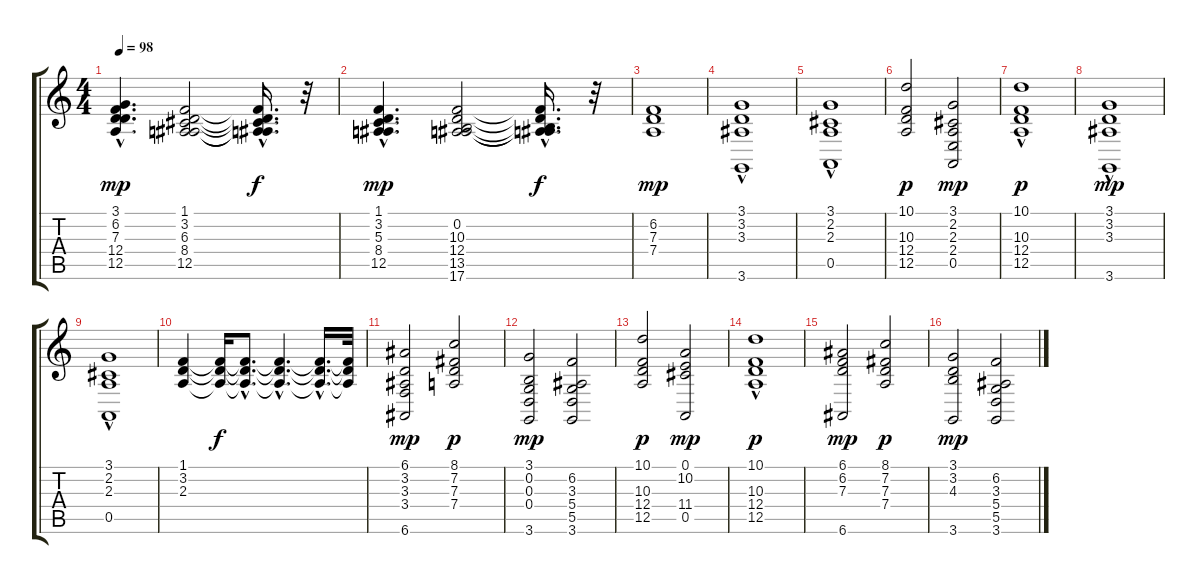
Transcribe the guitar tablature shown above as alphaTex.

\track "" {instrument stringensemble1}
\staff {score tabs}
\tuning (E4 B3 G3 D3 A2 E2) {hide}
\ts (4 4)
\tempo 98
\clef g2
\ks c
(3.1{hac} 6.2{hac} 7.3{hac} 12.4{hac} 12.5{hac}).4{d dy mp} (1.1 3.2 6.3 8.4 12.5).2 (1.1{hac t} 3.2{hac t} 6.3{hac t} 8.4{hac t} 12.5{hac t}).16{d dy f} r.32 |
(1.1{hac} 3.2{hac} 5.3{hac} 8.4{hac} 12.5{hac}).4{d dy mp} (0.2 10.3 12.4 13.5 17.6).2 (0.2{hac t} 10.3{hac t} 12.4{hac t} 13.5{hac t} 17.6{hac t}).16{d dy f} r.32 |
(6.2 7.3 7.4).1{dy mp} |
(3.1 3.2 3.3 3.6{hac}).1 |
(3.1 2.2 2.3 0.5{hac}).1 |
(10.1 10.3 12.4 12.5).2{dy p} (3.1 2.2 2.3 2.4 0.5).2{dy mp} |
(10.1 10.3 12.4{hac} 12.5).1{dy p} |
(3.1 3.2 3.3 3.6{hac}).1{dy mp} |
(3.1 2.2 2.3 0.5{hac}).1 |
(1.1 3.2 2.3).4 (1.1{t} 3.2{t} 2.3{t}).16{dy f} (1.1{hac t} 3.2{hac t} 2.3{hac t}).8{d} (1.1{hac t} 3.2{hac t} 2.3{hac t}).4{d} (1.1{hac t} 3.2{hac t} 2.3{hac t}).16{d} (1.1{t} 3.2{t} 2.3{t}).32 |
(6.1 3.2 3.3 3.4 6.6).2{dy mp} (8.1 7.2 7.3 7.4).2{dy p} |
(3.1 0.2 0.3 0.4 3.6).2{dy mp} (6.2 3.3 5.4 5.5 3.6).2 |
(10.1 10.3 12.4 12.5).2{dy p} (0.1 10.2 11.4 0.5).2{dy mp} |
(10.1 10.3 12.4{hac} 12.5).1{dy p} |
(6.1 6.2 7.3 6.6).2{dy mp} (8.1 7.2 7.3 7.4).2{dy p} |
(3.1 3.2 4.3 3.6).2{dy mp} (6.2 3.3 5.4 5.5 3.6).2
